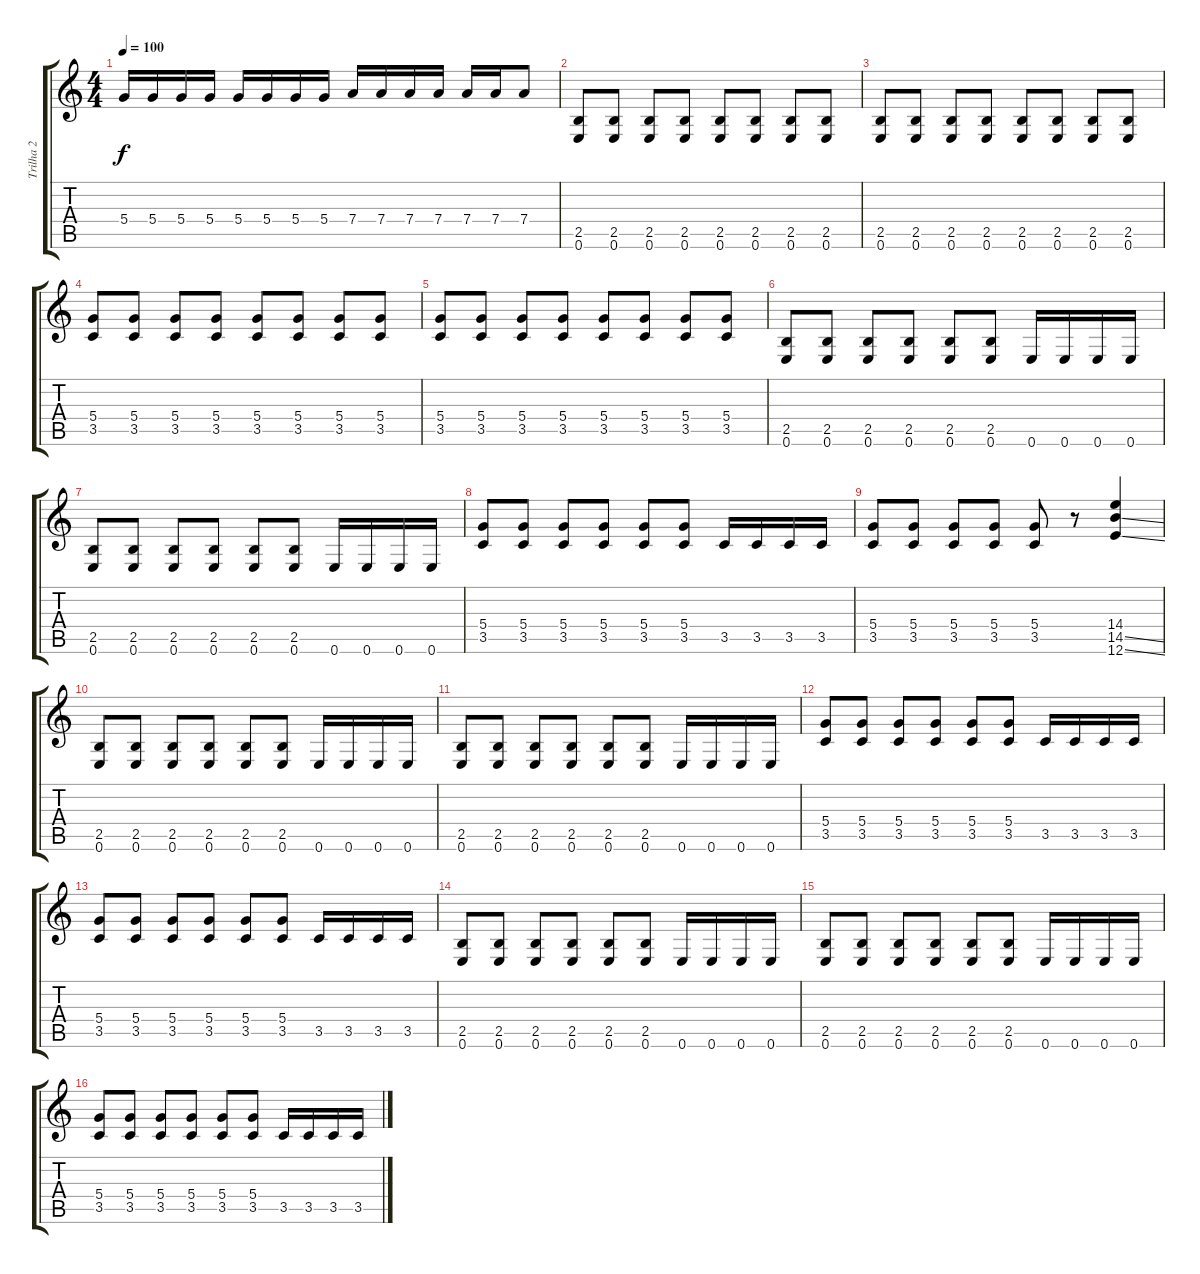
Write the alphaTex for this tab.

\track ("Trilha 2" "Trilha 2") {instrument distortionguitar}
\staff {score tabs}
\tuning (E4 B3 G3 D3 A2 E2) {hide}
\ts (4 4)
\tempo 100
\clef g2
\ks c
5.4.16{dy f} 5.4.16 5.4.16 5.4.16 5.4.16 5.4.16 5.4.16 5.4.16 7.4.16 7.4.16 7.4.16 7.4.16 7.4.16 7.4.16 7.4.8 |
(2.5 0.6).8 (2.5 0.6).8 (2.5 0.6).8 (2.5 0.6).8 (2.5 0.6).8 (2.5 0.6).8 (2.5 0.6).8 (2.5 0.6).8 |
(2.5 0.6).8 (2.5 0.6).8 (2.5 0.6).8 (2.5 0.6).8 (2.5 0.6).8 (2.5 0.6).8 (2.5 0.6).8 (2.5 0.6).8 |
(5.4 3.5).8 (5.4 3.5).8 (5.4 3.5).8 (5.4 3.5).8 (5.4 3.5).8 (5.4 3.5).8 (5.4 3.5).8 (5.4 3.5).8 |
(5.4 3.5).8 (5.4 3.5).8 (5.4 3.5).8 (5.4 3.5).8 (5.4 3.5).8 (5.4 3.5).8 (5.4 3.5).8 (5.4 3.5).8 |
(2.5 0.6).8 (2.5 0.6).8 (2.5 0.6).8 (2.5 0.6).8 (2.5 0.6).8 (2.5 0.6).8 0.6.16 0.6.16 0.6.16 0.6.16 |
(2.5 0.6).8 (2.5 0.6).8 (2.5 0.6).8 (2.5 0.6).8 (2.5 0.6).8 (2.5 0.6).8 0.6.16 0.6.16 0.6.16 0.6.16 |
(5.4 3.5).8 (5.4 3.5).8 (5.4 3.5).8 (5.4 3.5).8 (5.4 3.5).8 (5.4 3.5).8 3.5.16 3.5.16 3.5.16 3.5.16 |
(5.4 3.5).8 (5.4 3.5).8 (5.4 3.5).8 (5.4 3.5).8 (5.4 3.5).8 r.8 (14.4 14.5{ss} 12.6{ss}).4 |
(2.5 0.6).8 (2.5 0.6).8 (2.5 0.6).8 (2.5 0.6).8 (2.5 0.6).8 (2.5 0.6).8 0.6.16 0.6.16 0.6.16 0.6.16 |
(2.5 0.6).8 (2.5 0.6).8 (2.5 0.6).8 (2.5 0.6).8 (2.5 0.6).8 (2.5 0.6).8 0.6.16 0.6.16 0.6.16 0.6.16 |
(5.4 3.5).8 (5.4 3.5).8 (5.4 3.5).8 (5.4 3.5).8 (5.4 3.5).8 (5.4 3.5).8 3.5.16 3.5.16 3.5.16 3.5.16 |
(5.4 3.5).8 (5.4 3.5).8 (5.4 3.5).8 (5.4 3.5).8 (5.4 3.5).8 (5.4 3.5).8 3.5.16 3.5.16 3.5.16 3.5.16 |
(2.5 0.6).8 (2.5 0.6).8 (2.5 0.6).8 (2.5 0.6).8 (2.5 0.6).8 (2.5 0.6).8 0.6.16 0.6.16 0.6.16 0.6.16 |
(2.5 0.6).8 (2.5 0.6).8 (2.5 0.6).8 (2.5 0.6).8 (2.5 0.6).8 (2.5 0.6).8 0.6.16 0.6.16 0.6.16 0.6.16 |
(5.4 3.5).8 (5.4 3.5).8 (5.4 3.5).8 (5.4 3.5).8 (5.4 3.5).8 (5.4 3.5).8 3.5.16 3.5.16 3.5.16 3.5.16
